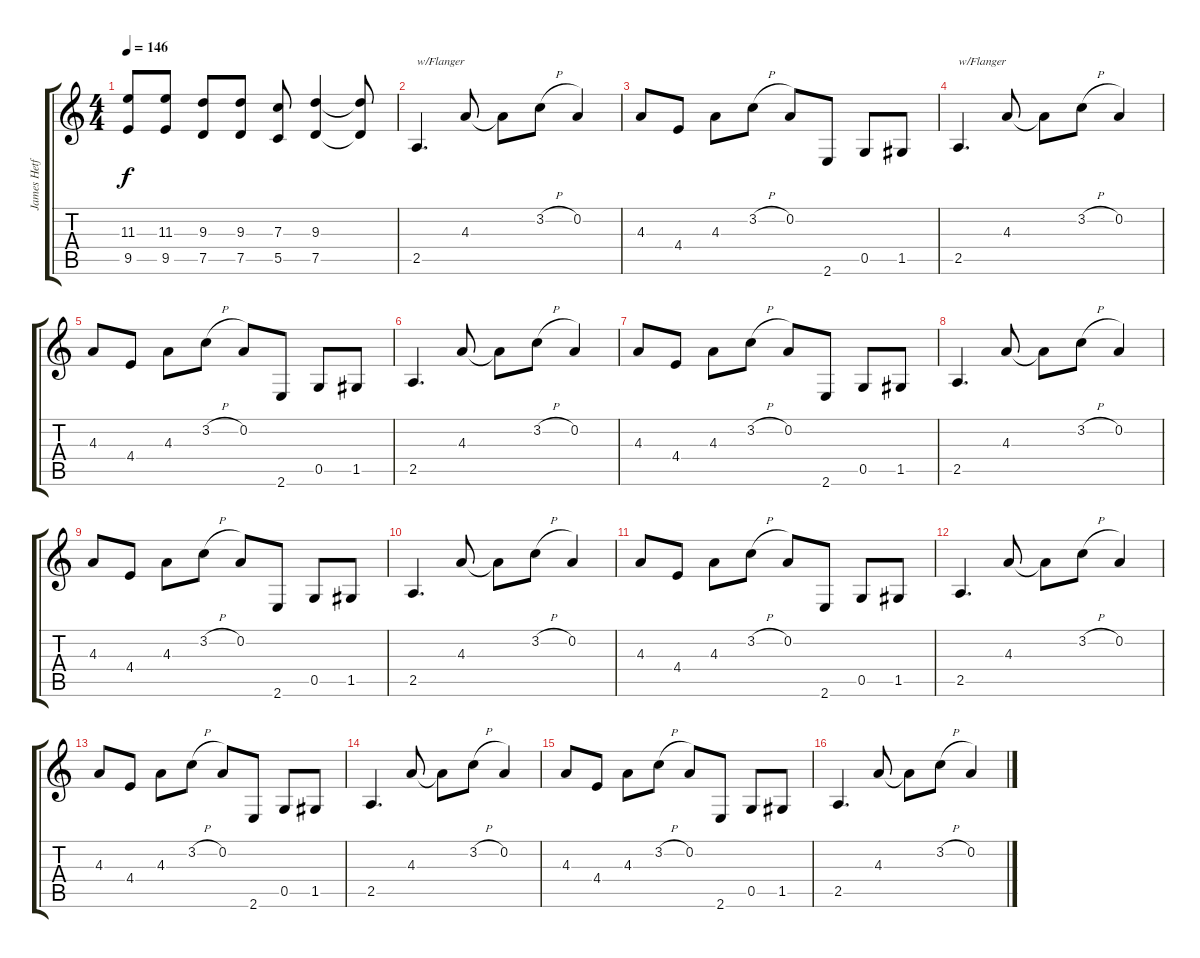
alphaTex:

\track ("James Hetfield" "James Hetf") {instrument distortionguitar}
\staff {score tabs}
\tuning (D4 A3 F3 C3 G2 D2) {hide}
\ts (4 4)
\tempo 146
\clef g2
\ks c
(11.3 9.5).8{dy f} (11.3 9.5).8 (9.3 7.5).8 (9.3 7.5).8 (7.3 5.5).8 (9.3 7.5).4 (9.3{t} 7.5{t}).8 |
2.5.4{d txt "w/Flanger"} 4.3.8 4.3{t}.8 3.2{h}.8 0.2.4 |
4.3.8 4.4.8 4.3.8 3.2{h}.8 0.2.8 2.6.8 0.5.8 1.5.8 |
2.5.4{d txt "w/Flanger"} 4.3.8 4.3{t}.8 3.2{h}.8 0.2.4 |
4.3.8 4.4.8 4.3.8 3.2{h}.8 0.2.8 2.6.8 0.5.8 1.5.8 |
2.5.4{d} 4.3.8 4.3{t}.8 3.2{h}.8 0.2.4 |
4.3.8 4.4.8 4.3.8 3.2{h}.8 0.2.8 2.6.8 0.5.8 1.5.8 |
2.5.4{d} 4.3.8 4.3{t}.8 3.2{h}.8 0.2.4 |
4.3.8 4.4.8 4.3.8 3.2{h}.8 0.2.8 2.6.8 0.5.8 1.5.8 |
2.5.4{d} 4.3.8 4.3{t}.8 3.2{h}.8 0.2.4 |
4.3.8 4.4.8 4.3.8 3.2{h}.8 0.2.8 2.6.8 0.5.8 1.5.8 |
2.5.4{d} 4.3.8 4.3{t}.8 3.2{h}.8 0.2.4 |
4.3.8 4.4.8 4.3.8 3.2{h}.8 0.2.8 2.6.8 0.5.8 1.5.8 |
2.5.4{d} 4.3.8 4.3{t}.8 3.2{h}.8 0.2.4 |
4.3.8 4.4.8 4.3.8 3.2{h}.8 0.2.8 2.6.8 0.5.8 1.5.8 |
2.5.4{d} 4.3.8 4.3{t}.8 3.2{h}.8 0.2.4
